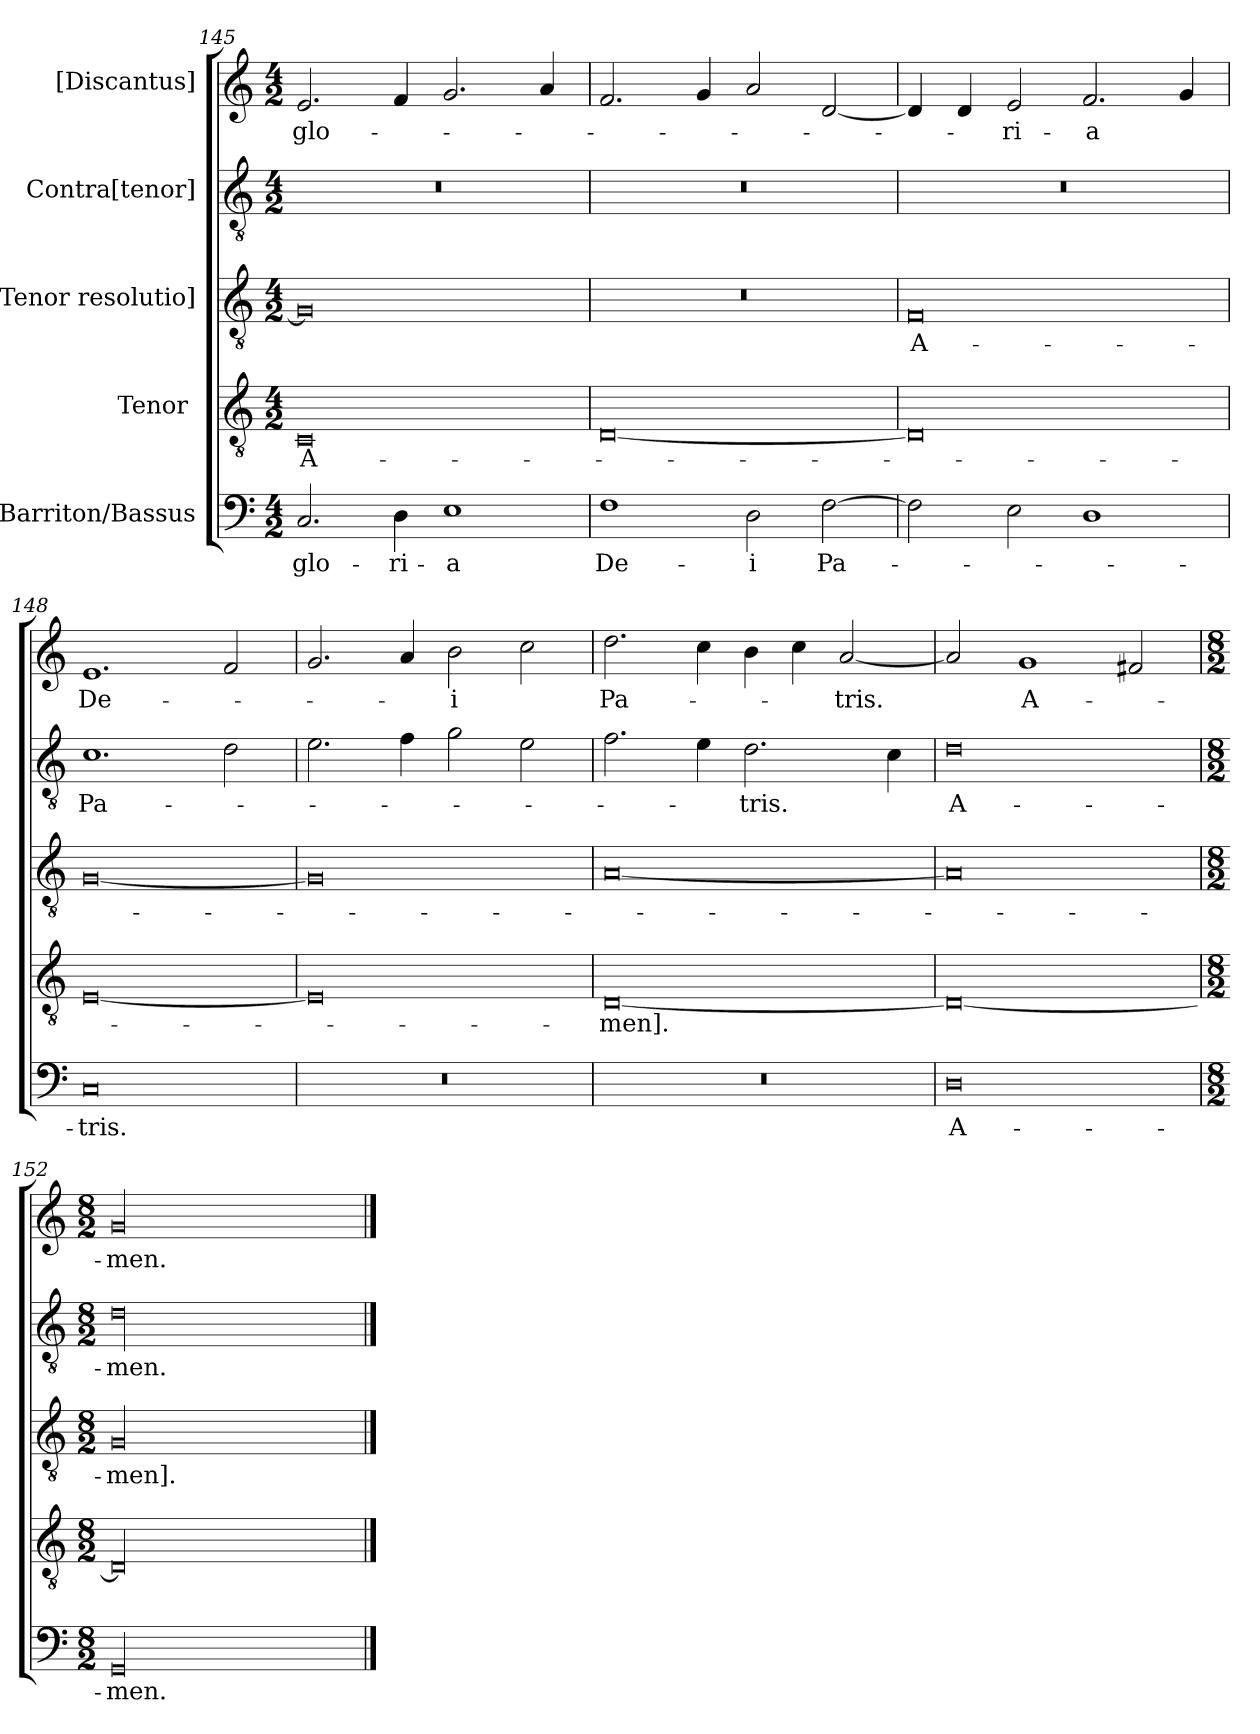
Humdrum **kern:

**kern	**text	**kern	**text	**kern	**text	**kern	**text	**kern	**text
*part5	*part5	*part4	*part4	*part3	*part3	*part2	*part2	*part1	*part1
*staff5	*staff5	*staff4	*staff4	*staff3	*staff3	*staff2	*staff2	*staff1	*staff1
*I"Barriton/Bassus	*	*I"Tenor [2]	*	*I"[Tenor resolutio]	*	*I"Contra[tenor]	*	*I"[Discantus]	*
*clefF4	*	*clefGv2	*	*clefGv2	*	*clefGv2	*	*clefG2	*
*k[]	*	*k[]	*	*k[]	*	*k[]	*	*k[]	*
*M4/2	*	*M4/2	*	*M4/2	*	*M4/2	*	*M4/2	*
=145	=145	=145	=145	=145	=145	=145	=145	=145	=145
2.C/	glo-	0C/	A-	0G/]	.	0r	.	2.e/	glo-
4D\	-ri-	.	.	.	.	.	.	4f/	.
1E\	-a	.	.	.	.	.	.	2.g/	.
.	.	.	.	.	.	.	.	4a/	.
=146	=146	=146	=146	=146	=146	=146	=146	=146	=146
1F\	De-	[0D/	.	0r	.	0r	.	2.f/	.
.	.	.	.	.	.	.	.	4g/	.
2D\	-i	.	.	.	.	.	.	2a/	.
[2F\	Pa-	.	.	.	.	.	.	[2d/	.
=147	=147	=147	=147	=147	=147	=147	=147	=147	=147
2F\]	.	0D/]	.	0F/	A-	0r	.	4d/]	.
.	.	.	.	.	.	.	.	4d/	.
2E\	.	.	.	.	.	.	.	2e/	-ri-
1D\	.	.	.	.	.	.	.	2.f/	-a
.	.	.	.	.	.	.	.	4g/	.
=148	=148	=148	=148	=148	=148	=148	=148	=148	=148
0C/	-tris.	[0E/	.	[0G/	.	1.c\	Pa-	1.e/	De-
.	.	.	.	.	.	2d\	.	2f/	.
=149	=149	=149	=149	=149	=149	=149	=149	=149	=149
0r	.	0E/]	.	0G/]	.	2.e\	.	2.g/	.
.	.	.	.	.	.	4f\	.	4a/	.
.	.	.	.	.	.	2g\	.	2b\	-i
.	.	.	.	.	.	2e\	.	2cc\	.
=150	=150	=150	=150	=150	=150	=150	=150	=150	=150
0r	.	[0D/	-men].	[0A/	.	2.f\	.	2.dd\	Pa-
.	.	.	.	.	.	4e\	.	4cc\	.
.	.	.	.	.	.	2.d\	-tris.	4b\	.
.	.	.	.	.	.	.	.	4cc\	.
.	.	.	.	.	.	.	.	[2a/	-tris.
.	.	.	.	.	.	4c\	.	.	.
=151	=151	=151	=151	=151	=151	=151	=151	=151	=151
0D\	A-	0D/_	.	0A/]	.	0d\	A-	2a/]	.
.	.	.	.	.	.	.	.	1g/	A-
.	.	.	.	.	.	.	.	2f#X/	.
=152	=152	=152	=152	=152	=152	=152	=152	=152	=152
*M8/2	*	*M8/2	*	*M8/2	*	*M8/2	*	*M8/2	*
00GG/	-men.	00D/]	.	00G/	-men].	00d\	-men.	00g/	-men.
==	==	==	==	==	==	==	==	==	==
*-	*-	*-	*-	*-	*-	*-	*-	*-	*-
